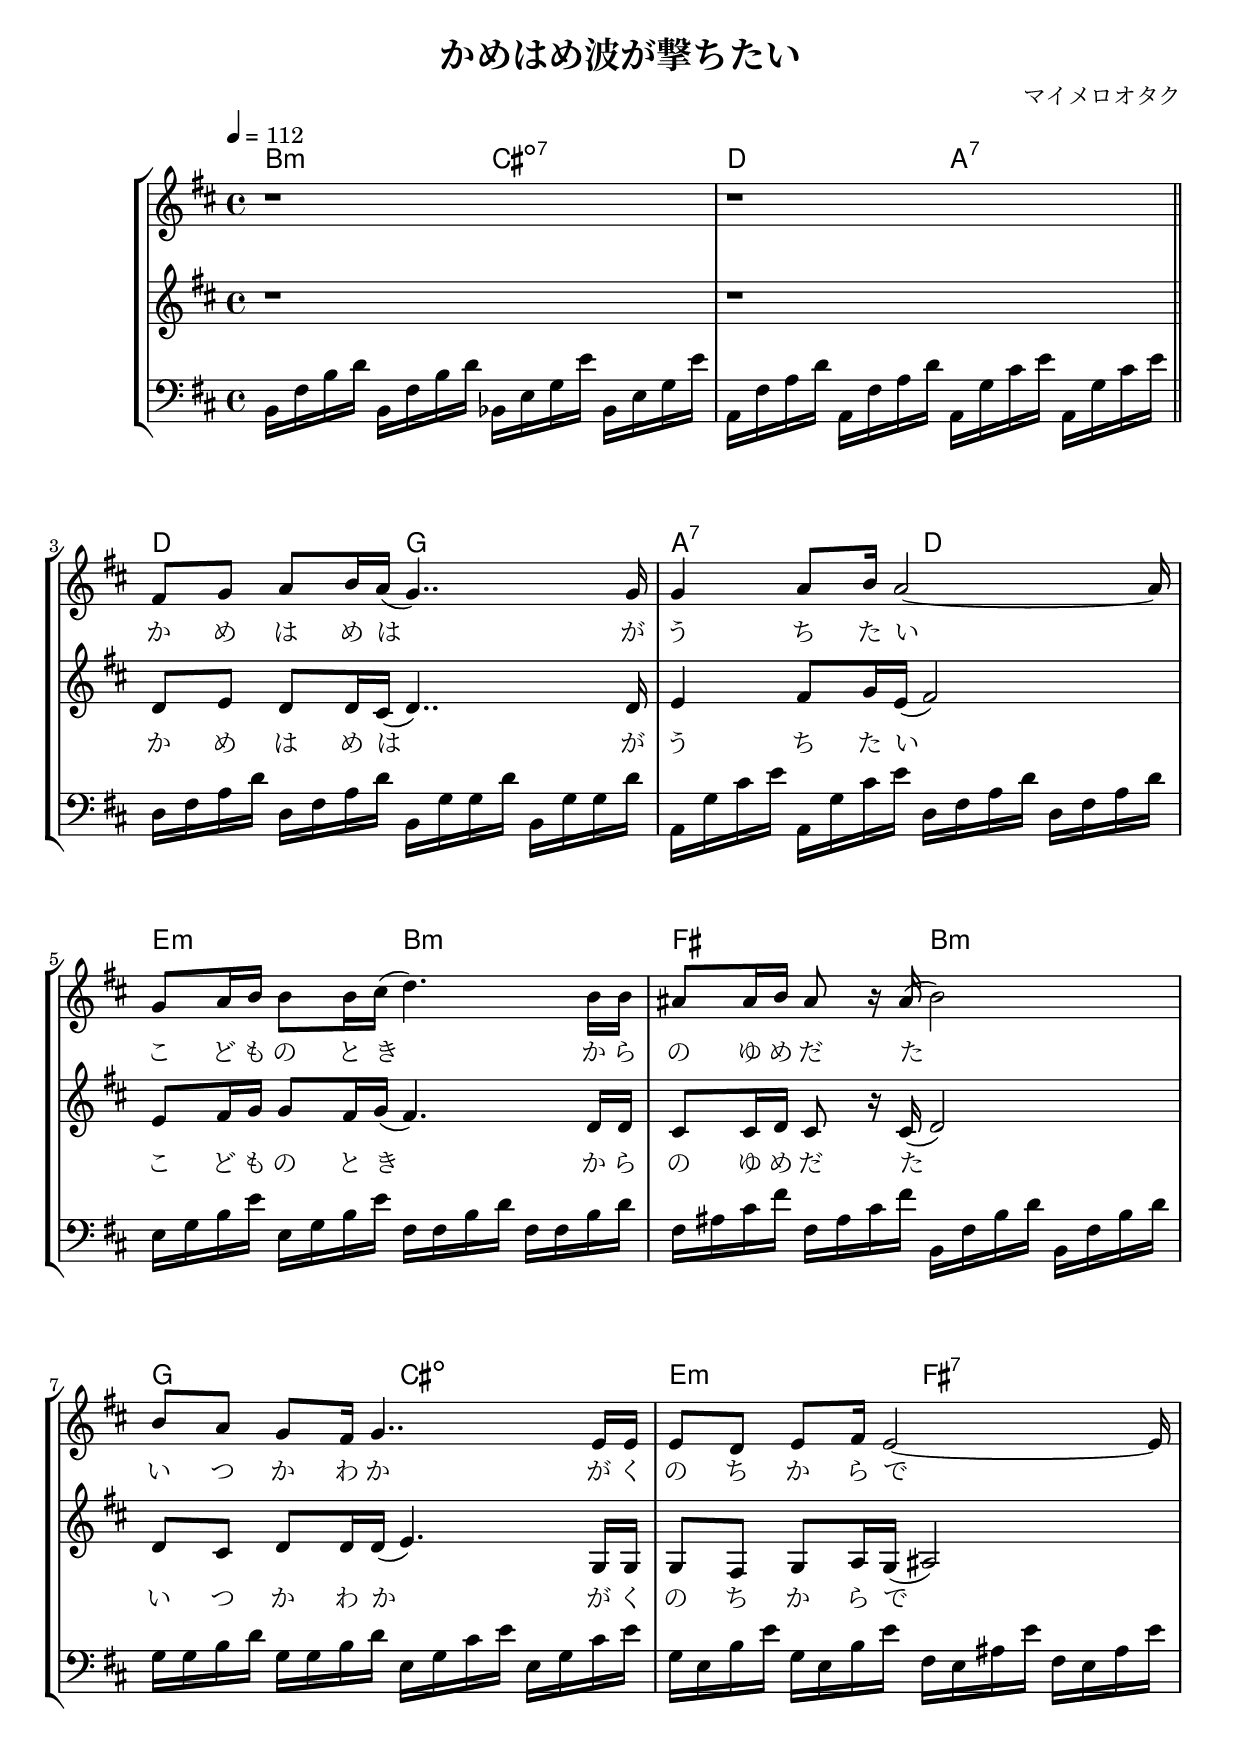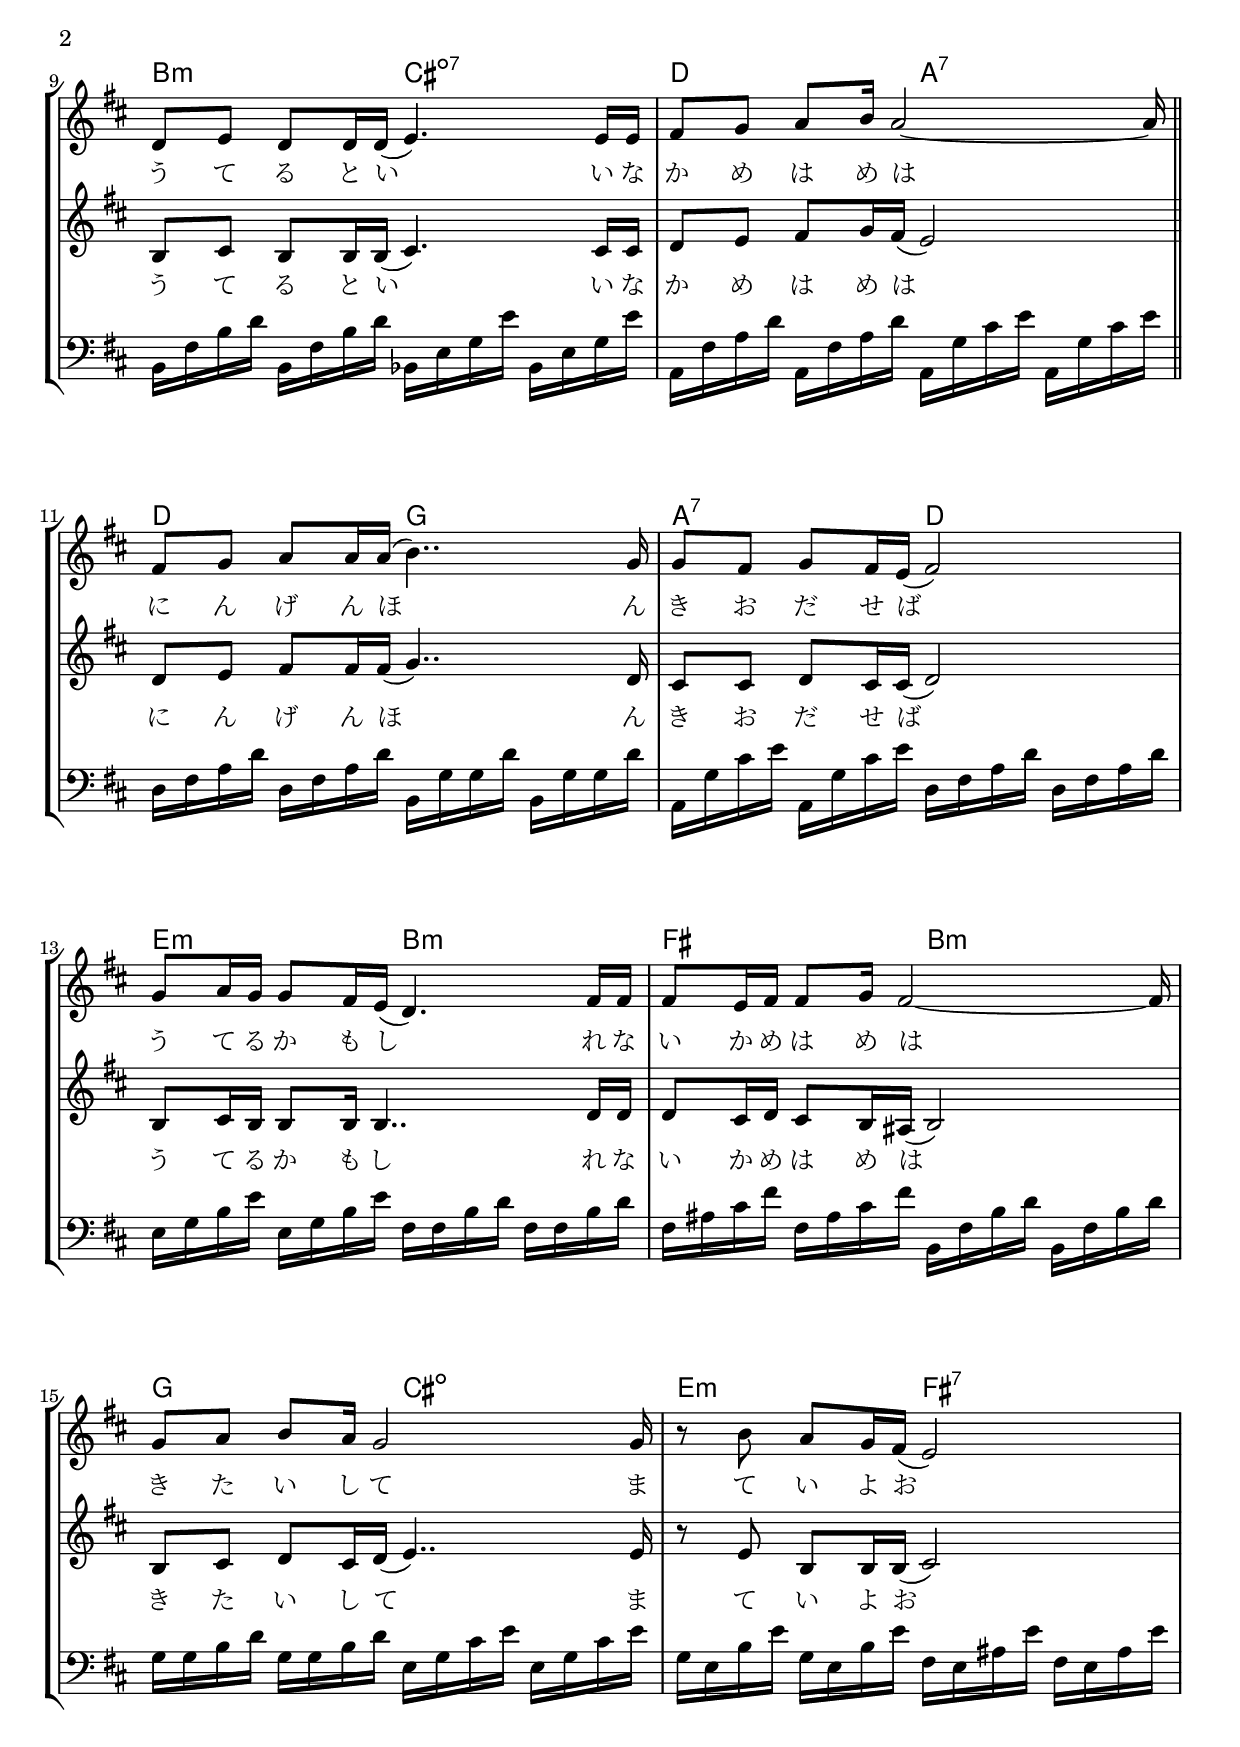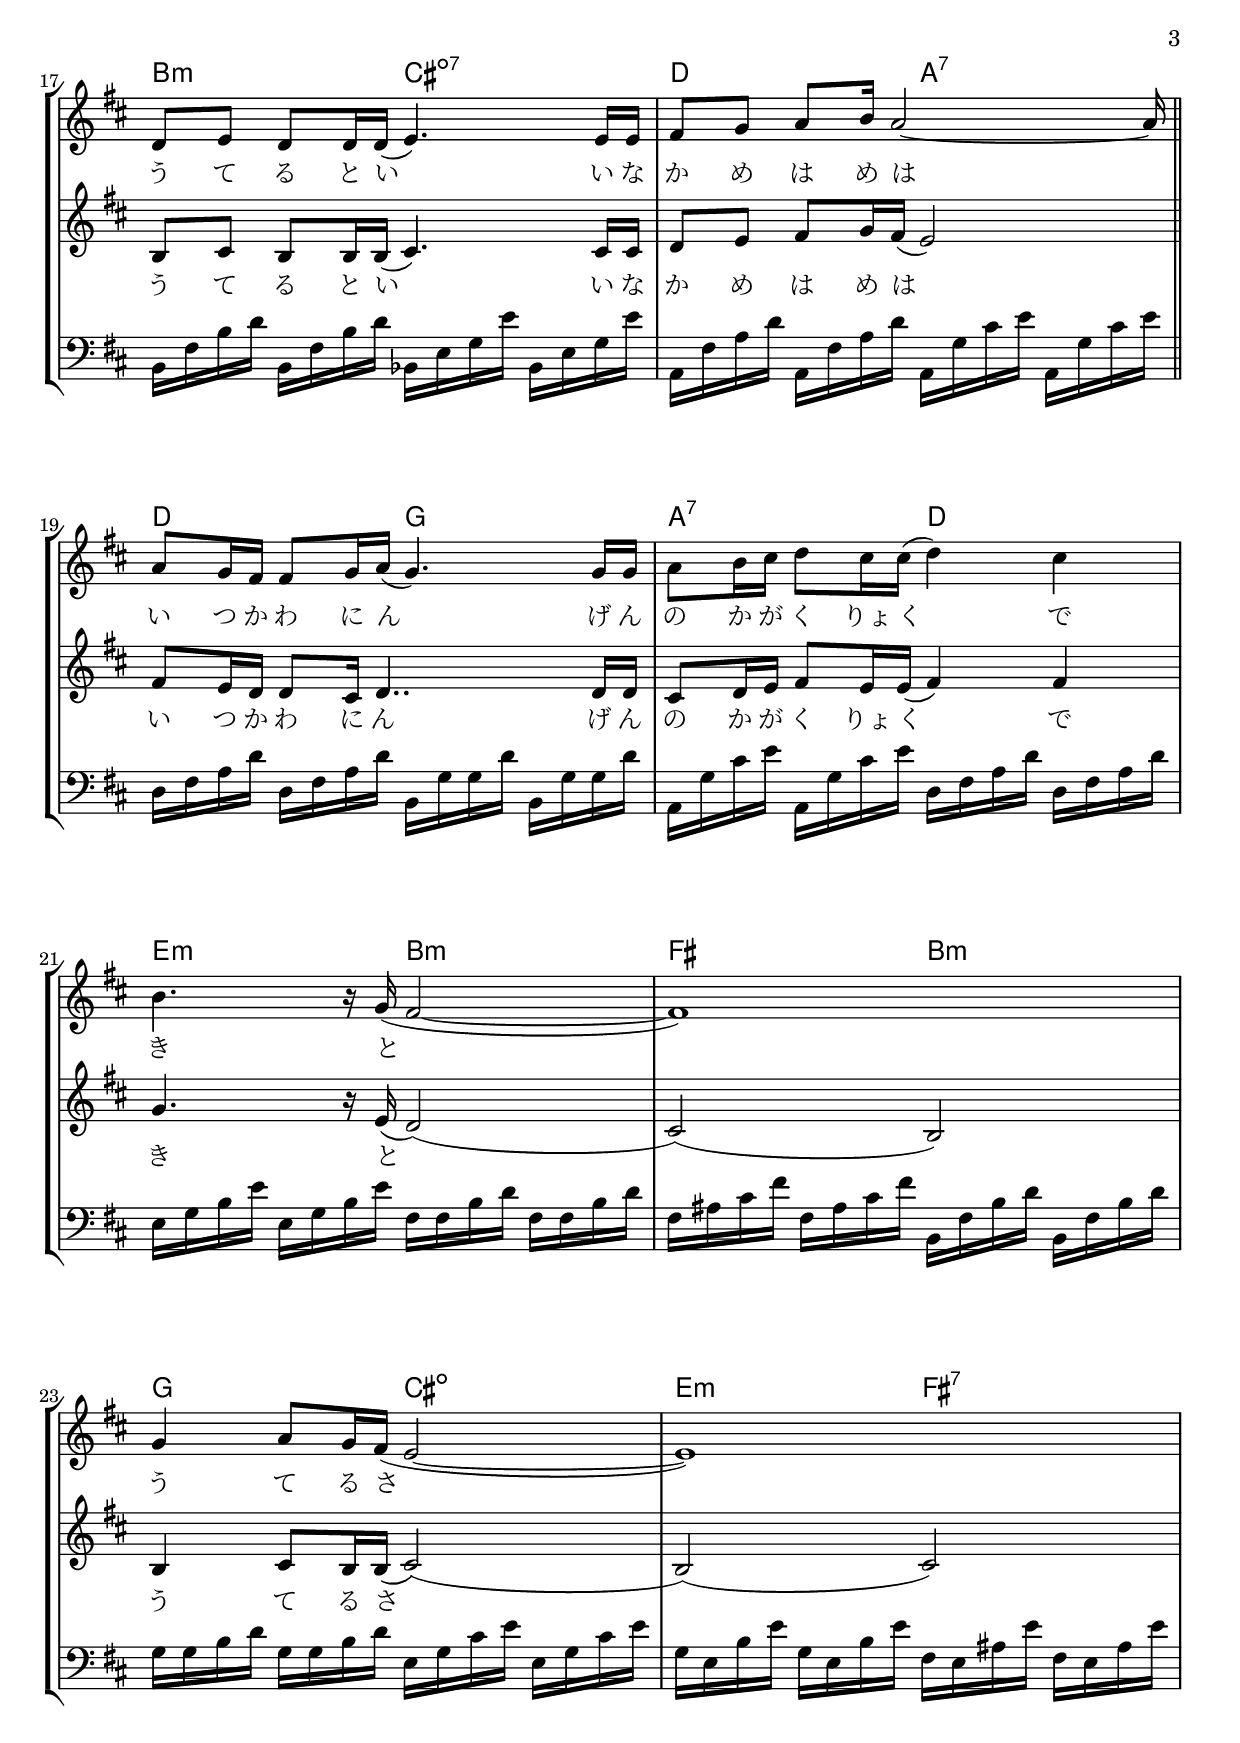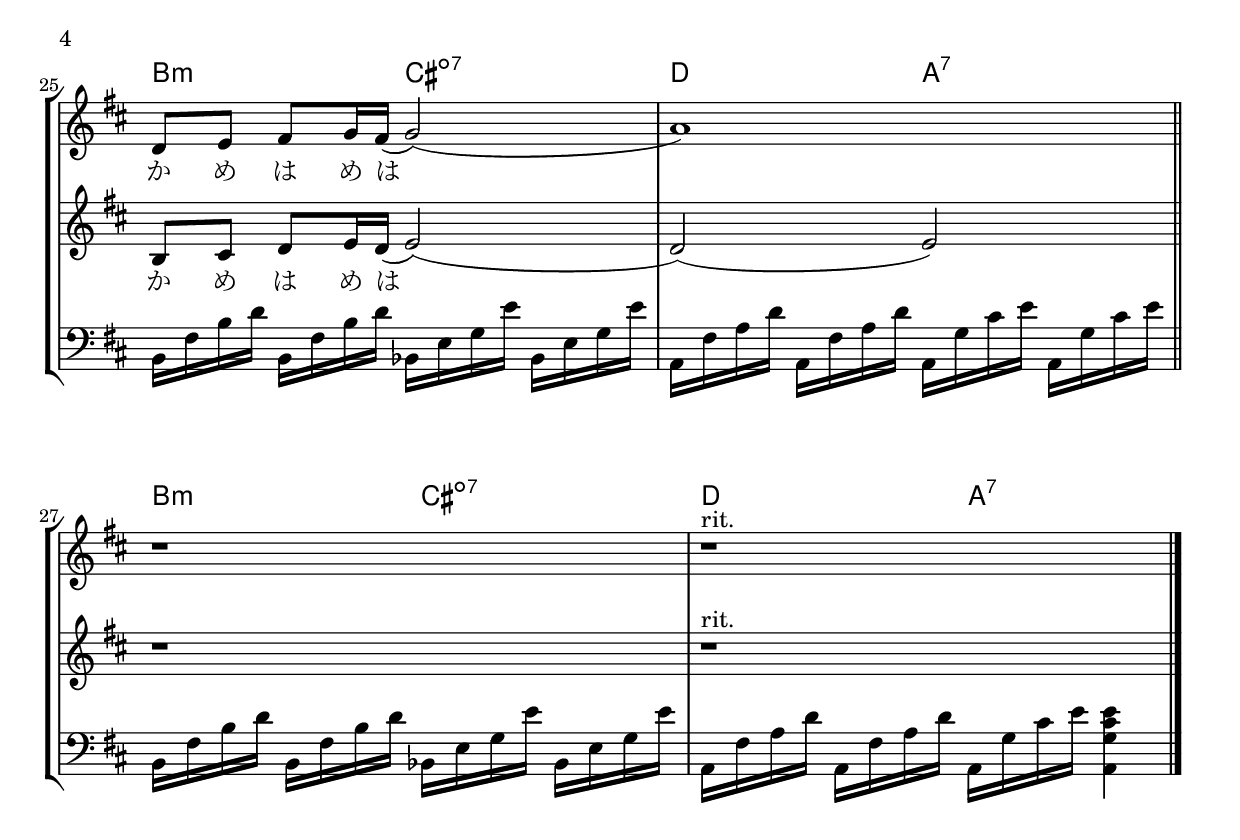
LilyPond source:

\version "2.12.1"

\header {
	title = \markup {かめはめ波が撃ちたい}
	composer = \markup \center-column {マイメロオタク}
}

harmony = \chordmode {
	b2:m cis:dim7 d a:7 

	d g a:7 d e:m b:m fis b:m g cis:dim e:m fis:7 b:m cis:dim7 d a:7 

	d g a:7 d e:m b:m fis b:m g cis:dim e:m fis:7 b:m cis:dim7 d a:7 

	d g a:7 d e:m b:m fis b:m g cis:dim e:m fis:7 b:m cis:dim7 d a:7 

	b:m cis:dim7 d a:7 
}

melody = {
	\key d \major
	\tempo 4 = 112
	r1 | r1   
	\set Staff.midiInstrument = #"mmi0.34"
	fis'8  g'8  a'8  b'16  a'16  (g'4..)  g'16 
	g'4  a'8  b'16  a'2~a'16 
	g'8  a'16  b'16  b'8  b'16  cis''16  (d''4.)  b'16  b'16 
	ais'8  ais'16  b'16  ais'8  r16  ais'16  (b'2) 
	b'8  a'8  g'8  fis'16  g'4..  e'16  e'16 
	e'8  d'8  e'8  fis'16  e'2~e'16 
	d'8  e'8  d'8  d'16  d'16  (e'4.)  e'16  e'16 
	fis'8  g'8  a'8  b'16  a'2~a'16
	\set Staff.midiInstrument = #"mmi0.34"
	fis'8  g'8  a'8  a'16  a'16  (b'4..)  g'16 
	g'8  fis'8  g'8  fis'16  e'16  (fis'2) 
	g'8  a'16  g'16  g'8  fis'16  e'16  (d'4.)  fis'16  fis'16 
	fis'8  e'16  fis'16  fis'8  g'16  fis'2~fis'16 
	g'8  a'8  b'8  a'16  g'2  g'16 
	r8  b'8  a'8  g'16  fis'16  (e'2) 
	d'8  e'8  d'8  d'16  d'16  (e'4.)  e'16  e'16 
	fis'8  g'8  a'8  b'16  a'2~a'16
	\set Staff.midiInstrument = #"mmi0.34"
	a'8  g'16  fis'16  fis'8  g'16  a'16  (g'4.)  g'16  g'16 
	a'8  b'16  cis''16  d''8  cis''16  cis''16  (d''4)  cis''4 
	b'4.  r16  g'16  (fis'2~ 
	fis'1) 
	 g'4  a'8  g'16  fis'16  (e'2~ 
	e'1) 
	 d'8  e'8  fis'8  g'16  fis'16  (g'2) 
	(a'1)
	r1 | r1^"rit." \bar "|."
}

words = \lyricmode {
	
	か  め  は  め  は  が  う  ち  た  い  こ  ど  も  の  と  き  か  ら  の  ゆ  め  だ  た  い  つ  か  わ  か  が  く  の  ち  か  ら  で  う  て  る  と  い  い  な  か  め  は  め  は  
	に  ん  げ  ん  ほ  ん  き  お  だ  せ  ば  う  て  る  か  も  し  れ  な  い  か  め  は  め  は  き  た  い  し  て  ま  て  い  よ  お  う  て  る  と  い  い  な  か  め  は  め  は  
	い  つ  か  わ  に  ん  げ  ん  の  か  が  く  りょ  く  で  き  と  う  て  る  さ  か  め  は  め  は  
	
}

secondmelody = {
	\key d \major
	\tempo 4 = 112
	r1 | r1   
	\set Staff.midiInstrument = #"mmi0.34"
	d'8  e'8  d'8  d'16  cis'16  (d'4..)  d'16 
	e'4  fis'8  g'16  e'16  (fis'2) 
	e'8  fis'16  g'16  g'8  fis'16  g'16  (fis'4.)  d'16  d'16 
	cis'8  cis'16  d'16  cis'8  r16  cis'16  (d'2) 
	d'8  cis'8  d'8  d'16  d'16  (e'4.)  g16  g16 
	g8  fis8  g8  a16  g16  (ais2) 
	b8  cis'8  b8  b16  b16  (cis'4.)  cis'16  cis'16 
	d'8  e'8  fis'8  g'16  fis'16  (e'2)
	\set Staff.midiInstrument = #"mmi0.34"
	d'8  e'8  fis'8  fis'16  fis'16  (g'4..)  d'16 
	cis'8  cis'8  d'8  cis'16  cis'16  (d'2) 
	b8  cis'16  b16  b8  b16  b4..  d'16  d'16 
	d'8  cis'16  d'16  cis'8  b16  ais16  (b2) 
	b8  cis'8  d'8  cis'16  d'16  (e'4..)  e'16 
	r8  e'8  b8  b16  b16  (cis'2) 
	b8  cis'8  b8  b16  b16  (cis'4.)  cis'16  cis'16 
	d'8  e'8  fis'8  g'16  fis'16  (e'2)
	\set Staff.midiInstrument = #"mmi0.34"
	fis'8  e'16  d'16  d'8  cis'16  d'4..  d'16  d'16 
	cis'8  d'16  e'16  fis'8  e'16  e'16  (fis'4)  fis'4 
	g'4.  r16  e'16  (d'2) 
	(cis'2)  (b2) 
	b4  cis'8  b16  b16  (cis'2) 
	(b2)  (cis'2) 
	b8  cis'8  d'8  e'16  d'16  (e'2) 
	(d'2)  (e'2)
	r1 | r1^"rit." \bar "|."
}

secondwords = \lyricmode {
	
	か  め  は  め  は  が  う  ち  た  い  こ  ど  も  の  と  き  か  ら  の  ゆ  め  だ  た  い  つ  か  わ  か  が  く  の  ち  か  ら  で  う  て  る  と  い  い  な  か  め  は  め  は  
	に  ん  げ  ん  ほ  ん  き  お  だ  せ  ば  う  て  る  か  も  し  れ  な  い  か  め  は  め  は  き  た  い  し  て  ま  て  い  よ  お  う  て  る  と  い  い  な  か  め  は  め  は  
	い  つ  か  わ  に  ん  げ  ん  の  か  が  く  りょ  く  で  き  と  う  て  る  さ  か  め  は  め  は  
	
}

tempochange = {
	\tempo 4 = 112
	r1 | r1 \bar "||"
	\tempo 4 = 112
	r1 | r1 | r1 | r1 | r1 | r1 | r1 | r1 \bar "||"
	\tempo 4 = 112
	r1 | r1 | r1 | r1 | r1 | r1 | r1 | r1 \bar "||"
	\tempo 4 = 112
	r1 | r1 | r1 | r1 | r1 | r1 | r1 | r1 \bar "||"
	\tempo 4 = 112
	r1 | \tempo 4 = 84 r2 \tempo 4 = 74 r2 \bar "|."
}

mainacc = {
	\clef bass
	\set Staff.midiInstrument = #"Bagpipe"
	\key d \major
	\tempo 4 = 112
	b,16 fis b d' b, fis b d'
	bes,16 e g e' bes, e g e'
	a,16 fis a d' a, fis a d'
	a,16 g cis' e' a, g cis' e'
	\bar "||"

	\set Staff.midiInstrument = #"Bagpipe"
	d16 fis a d' d fis a d'
	b,16 g g d' b, g g d'
	a,16 g cis' e' a, g cis' e'
	d16 fis a d' d fis a d'
	e16 g b e' e g b e'
	fis16 fis b d' fis fis b d'
	fis16 ais cis' fis' fis ais cis' fis'
	b,16 fis b d' b, fis b d'
	g16 g b d' g g b d'
	e16 g cis' e' e g cis' e'
	g16 e b e' g e b e'
	fis16 e ais e' fis e ais e'
	b,16 fis b d' b, fis b d'
	bes,16 e g e' bes, e g e'
	a,16 fis a d' a, fis a d'
	a,16 g cis' e' a, g cis' e'
	\bar "||"

	\set Staff.midiInstrument = #"Bagpipe"
	d16 fis a d' d fis a d'
	b,16 g g d' b, g g d'
	a,16 g cis' e' a, g cis' e'
	d16 fis a d' d fis a d'
	e16 g b e' e g b e'
	fis16 fis b d' fis fis b d'
	fis16 ais cis' fis' fis ais cis' fis'
	b,16 fis b d' b, fis b d'
	g16 g b d' g g b d'
	e16 g cis' e' e g cis' e'
	g16 e b e' g e b e'
	fis16 e ais e' fis e ais e'
	b,16 fis b d' b, fis b d'
	bes,16 e g e' bes, e g e'
	a,16 fis a d' a, fis a d'
	a,16 g cis' e' a, g cis' e'
	\bar "||"

	\set Staff.midiInstrument = #"Bagpipe"
	d16 fis a d' d fis a d'
	b,16 g g d' b, g g d'
	a,16 g cis' e' a, g cis' e'
	d16 fis a d' d fis a d'
	e16 g b e' e g b e'
	fis16 fis b d' fis fis b d'
	fis16 ais cis' fis' fis ais cis' fis'
	b,16 fis b d' b, fis b d'
	g16 g b d' g g b d'
	e16 g cis' e' e g cis' e'
	g16 e b e' g e b e'
	fis16 e ais e' fis e ais e'
	b,16 fis b d' b, fis b d'
	bes,16 e g e' bes, e g e'
	a,16 fis a d' a, fis a d'
	a,16 g cis' e' a, g cis' e'
	\bar "||"

	\set Staff.midiInstrument = #"Bagpipe"
	b,16 fis b d' b, fis b d'
	bes,16 e g e' bes, e g e'
	a,16 fis a d' a, fis a d'
	a,16 g cis' e' <a, g cis' e'>4
	\bar "|."
}

subacc = {
	\clef bass
	\set Staff.midiInstrument = #"String Ensemble 1"
	\key d \major
	\tempo 4 = 112
	b,4 <fis b d'>4
	bes,4 <e g e'>4
	a,4 <fis a d'>4
	a,4 <g cis' e'>4
	\bar "||"

	\set Staff.midiInstrument = #"String Ensemble 1"
	d4 <fis a d'>4
	b,4 <g g d'>4
	a,4 <g cis' e'>4
	d4 <fis a d'>4
	e4 <g b e'>4
	fis4 <fis b d'>4
	fis4 <ais cis' fis'>4
	b,4 <fis b d'>4
	g4 <g b d'>4
	e4 <g cis' e'>4
	g4 <e b e'>4
	fis4 <e ais e'>4
	b,4 <fis b d'>4
	bes,4 <e g e'>4
	a,4 <fis a d'>4
	a,4 <g cis' e'>4
	\bar "||"

	\set Staff.midiInstrument = #"String Ensemble 1"
	d4 <fis a d'>4
	b,4 <g g d'>4
	a,4 <g cis' e'>4
	d4 <fis a d'>4
	e4 <g b e'>4
	fis4 <fis b d'>4
	fis4 <ais cis' fis'>4
	b,4 <fis b d'>4
	g4 <g b d'>4
	e4 <g cis' e'>4
	g4 <e b e'>4
	fis4 <e ais e'>4
	b,4 <fis b d'>4
	bes,4 <e g e'>4
	a,4 <fis a d'>4
	a,4 <g cis' e'>4
	\bar "||"

	\set Staff.midiInstrument = #"String Ensemble 1"
	d4 <fis a d'>4
	b,4 <g g d'>4
	a,4 <g cis' e'>4
	d4 <fis a d'>4
	e4 <g b e'>4
	fis4 <fis b d'>4
	fis4 <ais cis' fis'>4
	b,4 <fis b d'>4
	g4 <g b d'>4
	e4 <g cis' e'>4
	g4 <e b e'>4
	fis4 <e ais e'>4
	b,4 <fis b d'>4
	bes,4 <e g e'>4
	a,4 <fis a d'>4
	a,4 <g cis' e'>4
	\bar "||"

	\set Staff.midiInstrument = #"String Ensemble 1"
	b,4 <fis b d'>4
	bes,4 <e g e'>4
	a,4 <fis a d'>4
	<a, g cis' e'>2
	\bar "|."
}

percA = {
	\drummode {
	r4 hh4 hh4 hh4  |r1  \bar "||"
	r4 hh4 hh4 hh4  |hh4 hh4 hh4 hh4  |hh4 hh4 hh4 hh4  |hh4 hh4 hh4 hh4  |r4 hh4 hh4 hh4  |hh4 hh4 hh4 hh4  |hh4 hh4 hh4 hh4  |r1  \bar "||"
	r4 hh4 hh4 hh4  |hh4 hh4 hh4 hh4  |hh4 hh4 hh4 hh4  |hh4 hh4 hh4 hh4  |r4 hh4 hh4 hh4  |hh4 hh4 hh4 hh4  |hh4 hh4 hh4 hh4  |r1  \bar "||"
	r4 hh4 hh4 hh4  |hh4 hh4 hh4 hh4  |hh4 hh4 hh4 hh4  |hh4 hh4 hh4 hh4  |r4 hh4 hh4 hh4  |hh4 hh4 hh4 hh4  |hh4 hh4 hh4 hh4  |r1  \bar "||"
	r4 hh4 hh4 hh4  |r1  \bar "|."
	}
}

percB = {
	\drummode {
	r4 sn8 sn4. sn4  |sn16 sn16 sn16 sn16 sn16 sn16 sn16 sn16 sn16 sn16 sn16 sn16 sn16 sn16 sn16 sn16  \bar "||"
	r4 sn8 sn4. sn4  |r4 sn8 sn4. sn4  |r4 sn8 sn4. sn4  |r4 sn8 sn4. sn4  |r4 sn8 sn4. sn4  |r4 sn8 sn4. sn4  |r4 sn8 sn4. sn4  |sn16 sn16 sn16 sn16 sn16 sn16 sn16 sn16 sn16 sn16 sn16 sn16 sn16 sn16 sn16 sn16  \bar "||"
	r4 sn8 sn4. sn4  |r4 sn8 sn4. sn4  |r4 sn8 sn4. sn4  |r4 sn8 sn4. sn4  |r4 sn8 sn4. sn4  |r4 sn8 sn4. sn4  |r4 sn8 sn4. sn4  |sn16 sn16 sn16 sn16 sn16 sn16 sn16 sn16 sn16 sn16 sn16 sn16 sn16 sn16 sn16 sn16  \bar "||"
	r4 sn8 sn4. sn4  |r4 sn8 sn4. sn4  |r4 sn8 sn4. sn4  |r4 sn8 sn4. sn4  |r4 sn8 sn4. sn4  |r4 sn8 sn4. sn4  |r4 sn8 sn4. sn4  |sn16 sn16 sn16 sn16 sn16 sn16 sn16 sn16 sn16 sn16 sn16 sn16 sn16 sn16 sn16 sn16  \bar "||"
	r4 sn8 sn4. sn4  |sn16 sn16 sn16 sn16 sn16 sn16 sn16 sn16 sn16 sn16 sn16 sn16 sn16 sn16 sn16 sn16  \bar "|."
	}
}

percC = {
	\drummode {
	bd4 bd4 bd4 bd4  |bd4 bd4 bd8 bd8 bd8 bd8  \bar "||"
	bd4 bd4 bd4 bd4  |bd4 bd4 bd4 bd8 bd8  |bd4 bd4 bd4 bd4  |bd4 bd4 bd4 bd8 bd8  |bd4 bd4 bd4 bd4  |bd4 bd4 bd4 bd8 bd8  |bd4 bd4 bd4 bd4  |bd4 bd4 bd8 bd8 bd8 bd8  \bar "||"
	bd4 bd4 bd4 bd4  |bd4 bd4 bd4 bd8 bd8  |bd4 bd4 bd4 bd4  |bd4 bd4 bd4 bd8 bd8  |bd4 bd4 bd4 bd4  |bd4 bd4 bd4 bd8 bd8  |bd4 bd4 bd4 bd4  |bd4 bd4 bd8 bd8 bd8 bd8  \bar "||"
	bd4 bd4 bd4 bd4  |bd4 bd4 bd4 bd8 bd8  |bd4 bd4 bd4 bd4  |bd4 bd4 bd4 bd8 bd8  |bd4 bd4 bd4 bd4  |bd4 bd4 bd4 bd8 bd8  |bd4 bd4 bd4 bd4  |bd4 bd4 bd8 bd8 bd8 bd8  \bar "||"
	bd4 bd4 bd4 bd4  |bd4 bd4 bd8 bd8 bd8 bd8  \bar "|."
	}
}

percD = {
	\drummode {
	r8 hhp4 hhp4 hhp4 hhp8  |r8 hhp4 hhp4 hhp4 hhp8  \bar "||"
	r8 hhp4 hhp4 hhp4 hhp8  |r8 hhp4 hhp4 hhp4 hhp8  |r8 hhp4 hhp4 hhp4 hhp8  |r8 hhp4 hhp4 hhp4 hhp8  |r8 hhp4 hhp4 hhp4 hhp8  |r8 hhp4 hhp4 hhp4 hhp8  |r8 hhp4 hhp4 hhp4 hhp8  |r8 hhp4 hhp4 hhp4 hhp8  \bar "||"
	r8 hhp4 hhp4 hhp4 hhp8  |r8 hhp4 hhp4 hhp4 hhp8  |r8 hhp4 hhp4 hhp4 hhp8  |r8 hhp4 hhp4 hhp4 hhp8  |r8 hhp4 hhp4 hhp4 hhp8  |r8 hhp4 hhp4 hhp4 hhp8  |r8 hhp4 hhp4 hhp4 hhp8  |r8 hhp4 hhp4 hhp4 hhp8  \bar "||"
	r8 hhp4 hhp4 hhp4 hhp8  |r8 hhp4 hhp4 hhp4 hhp8  |r8 hhp4 hhp4 hhp4 hhp8  |r8 hhp4 hhp4 hhp4 hhp8  |r8 hhp4 hhp4 hhp4 hhp8  |r8 hhp4 hhp4 hhp4 hhp8  |r8 hhp4 hhp4 hhp4 hhp8  |r8 hhp4 hhp4 hhp4 hhp8  \bar "||"
	r8 hhp4 hhp4 hhp4 hhp8  |r8 hhp4 hhp4 hhp4 hhp8  \bar "|."
	}
}

percE = {
	\drummode {
	cymc1  |r1 \bar "||"
	cymc1  |r1 |r1 |r1 |cymc1  |r1 |r1 |r1 \bar "||"
	cymc1  |r1 |r1 |r1 |cymc1  |r1 |r1 |r1 \bar "||"
	cymc1  |r1 |r1 |r1 |cymc1  |r1 |r1 |r1 \bar "||"
	cymc1  |r1 \bar "|."
	}
}

\score {
	<<
		\new StaffGroup <<
			\new ChordNames {\harmony}
			\new Voice = "melody" {\melody}
			\new Lyrics \lyricsto "melody" \words
			\new Voice = "secondmelody" {\secondmelody}
			\new Lyrics \lyricsto "secondmelody" \secondwords
			\new Staff = "mainacc" {\mainacc}
		>>
	>>
	\layout { }
}
